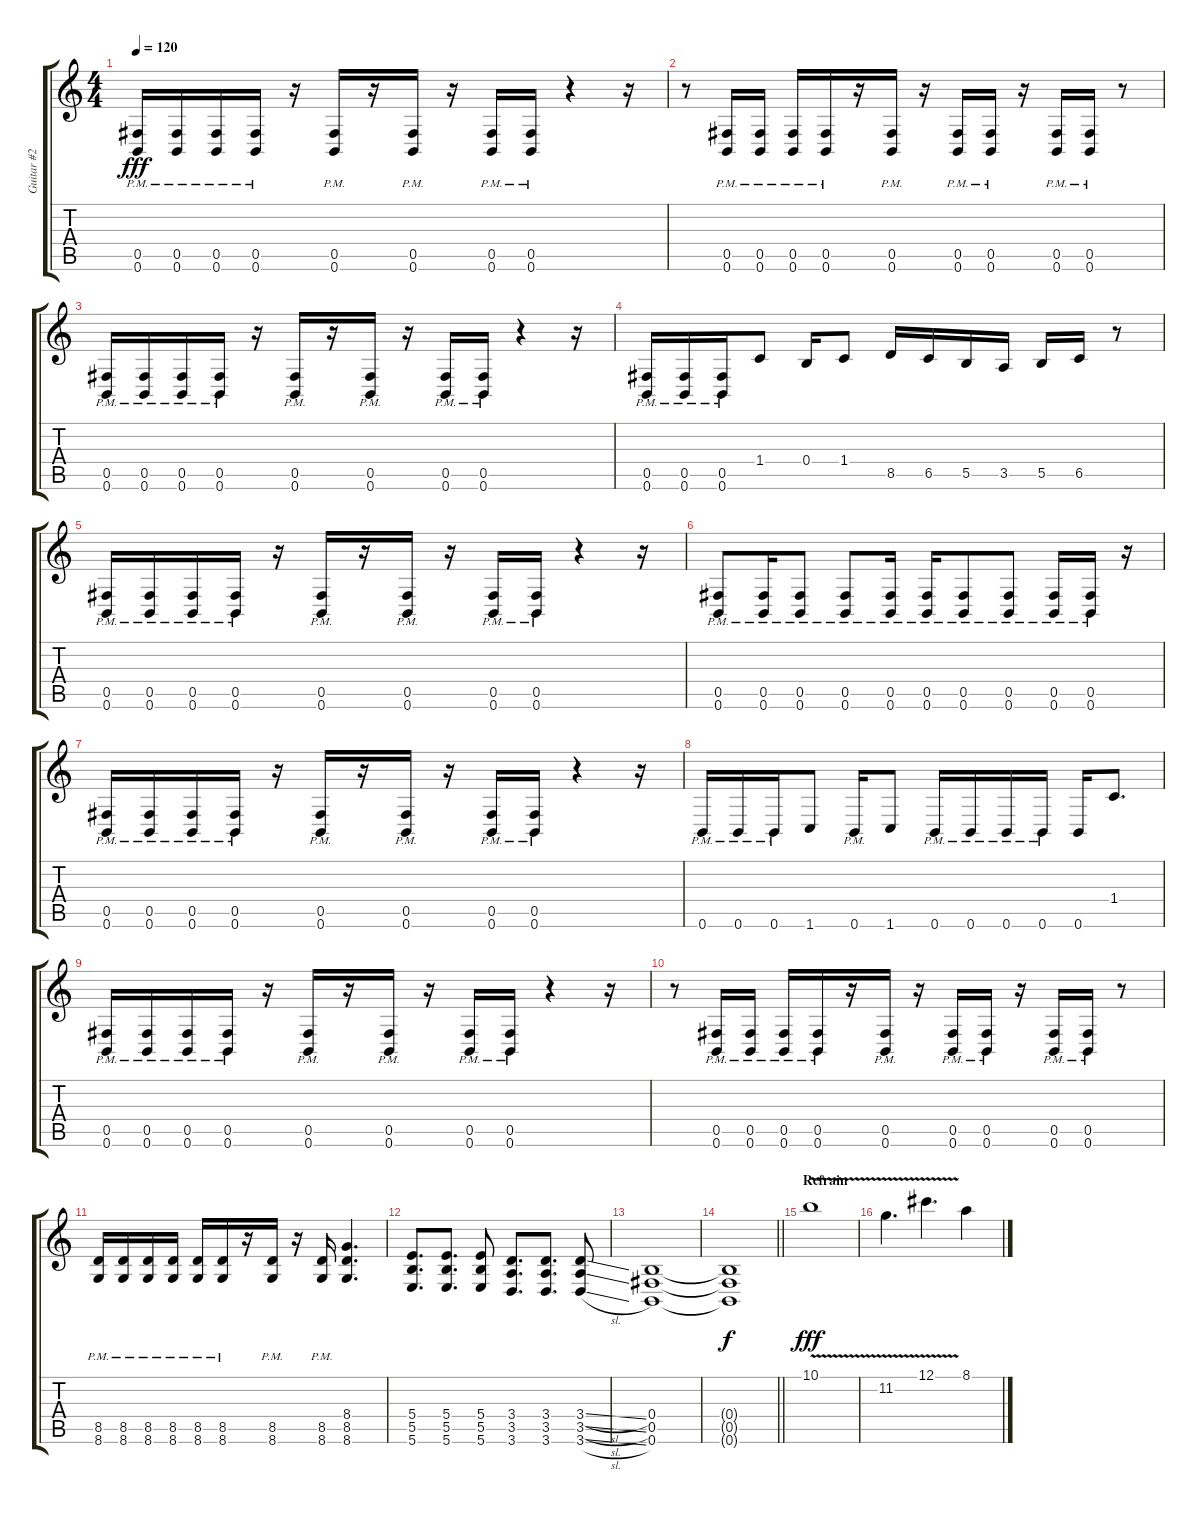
\track ("Guitar #2" "Guitar #2") {instrument overdrivenguitar}
\staff {score tabs}
\tuning (Db4 Ab3 E3 B2 Gb2 B1) {hide}
\ts (4 4)
\tempo 120
\clef g2
\ks c
(0.5{pm} 0.6{pm}).16{dy fff} (0.5{pm} 0.6{pm}).16 (0.5{pm} 0.6{pm}).16 (0.5{pm} 0.6{pm}).16 r.16 (0.5{pm} 0.6{pm}).16 r.16 (0.5{pm} 0.6{pm}).16 r.16 (0.5{pm} 0.6{pm}).16 (0.5{pm} 0.6{pm}).16 r.4 r.16 |
r.8 (0.5{pm} 0.6{pm}).16 (0.5{pm} 0.6{pm}).16 (0.5{pm} 0.6{pm}).16 (0.5{pm} 0.6{pm}).16 r.16 (0.5{pm} 0.6{pm}).16 r.16 (0.5{pm} 0.6{pm}).16 (0.5{pm} 0.6{pm}).16 r.16 (0.5{pm} 0.6{pm}).16 (0.5{pm} 0.6{pm}).16 r.8 |
(0.5{pm} 0.6{pm}).16 (0.5{pm} 0.6{pm}).16 (0.5{pm} 0.6{pm}).16 (0.5{pm} 0.6{pm}).16 r.16 (0.5{pm} 0.6{pm}).16 r.16 (0.5{pm} 0.6{pm}).16 r.16 (0.5{pm} 0.6{pm}).16 (0.5{pm} 0.6{pm}).16 r.4 r.16 |
(0.5{pm} 0.6{pm}).16 (0.5{pm} 0.6{pm}).16 (0.5{pm} 0.6{pm}).16 1.4.8 0.4.16 1.4.8 8.5.16 6.5.16 5.5.16 3.5.16 5.5.16 6.5.16 r.8 |
(0.5{pm} 0.6{pm}).16 (0.5{pm} 0.6{pm}).16 (0.5{pm} 0.6{pm}).16 (0.5{pm} 0.6{pm}).16 r.16 (0.5{pm} 0.6{pm}).16 r.16 (0.5{pm} 0.6{pm}).16 r.16 (0.5{pm} 0.6{pm}).16 (0.5{pm} 0.6{pm}).16 r.4 r.16 |
(0.5{pm} 0.6{pm}).8 (0.5{pm} 0.6{pm}).16 (0.5{pm} 0.6{pm}).8 (0.5{pm} 0.6{pm}).8 (0.5{pm} 0.6{pm}).16 (0.5{pm} 0.6{pm}).16 (0.5{pm} 0.6{pm}).8 (0.5{pm} 0.6{pm}).8 (0.5{pm} 0.6{pm}).16 (0.5{pm} 0.6{pm}).16 r.16 |
(0.5{pm} 0.6{pm}).16 (0.5{pm} 0.6{pm}).16 (0.5{pm} 0.6{pm}).16 (0.5{pm} 0.6{pm}).16 r.16 (0.5{pm} 0.6{pm}).16 r.16 (0.5{pm} 0.6{pm}).16 r.16 (0.5{pm} 0.6{pm}).16 (0.5{pm} 0.6{pm}).16 r.4 r.16 |
0.6{pm}.16 0.6{pm}.16 0.6{pm}.16 1.6.8 0.6{pm}.16 1.6.8 0.6{pm}.16 0.6{pm}.16 0.6{pm}.16 0.6{pm}.16 0.6.16 1.4.8{d} |
(0.5{pm} 0.6{pm}).16 (0.5{pm} 0.6{pm}).16 (0.5{pm} 0.6{pm}).16 (0.5{pm} 0.6{pm}).16 r.16 (0.5{pm} 0.6{pm}).16 r.16 (0.5{pm} 0.6{pm}).16 r.16 (0.5{pm} 0.6{pm}).16 (0.5{pm} 0.6{pm}).16 r.4 r.16 |
r.8 (0.5{pm} 0.6{pm}).16 (0.5{pm} 0.6{pm}).16 (0.5{pm} 0.6{pm}).16 (0.5{pm} 0.6{pm}).16 r.16 (0.5{pm} 0.6{pm}).16 r.16 (0.5{pm} 0.6{pm}).16 (0.5{pm} 0.6{pm}).16 r.16 (0.5{pm} 0.6{pm}).16 (0.5{pm} 0.6{pm}).16 r.8 |
(8.5{pm} 8.6{pm}).16 (8.5{pm} 8.6{pm}).16 (8.5{pm} 8.6{pm}).16 (8.5{pm} 8.6{pm}).16 (8.5{pm} 8.6{pm}).16 (8.5{pm} 8.6{pm}).16 r.16 (8.5{pm} 8.6{pm}).16 r.16 (8.5{pm} 8.6{pm}).16 (8.4 8.5 8.6).4{d} |
(5.4 5.5 5.6).8{d} (5.4 5.5 5.6).8{d} (5.4 5.5 5.6).8 (3.4 3.5 3.6).8{d} (3.4 3.5 3.6).8{d} (3.4{sl} 3.5{sl} 3.6{sl}).8 |
(0.4 0.5 0.6).1 |
\barLineRight lightlight
(0.4{t} 0.5{t} 0.6{t}).1{dy f} |
\section ("" "Refrain")
10.1{v}.1{dy fff} |
11.2{v}.4{d} 12.1{v}.4{d} 8.1.4
